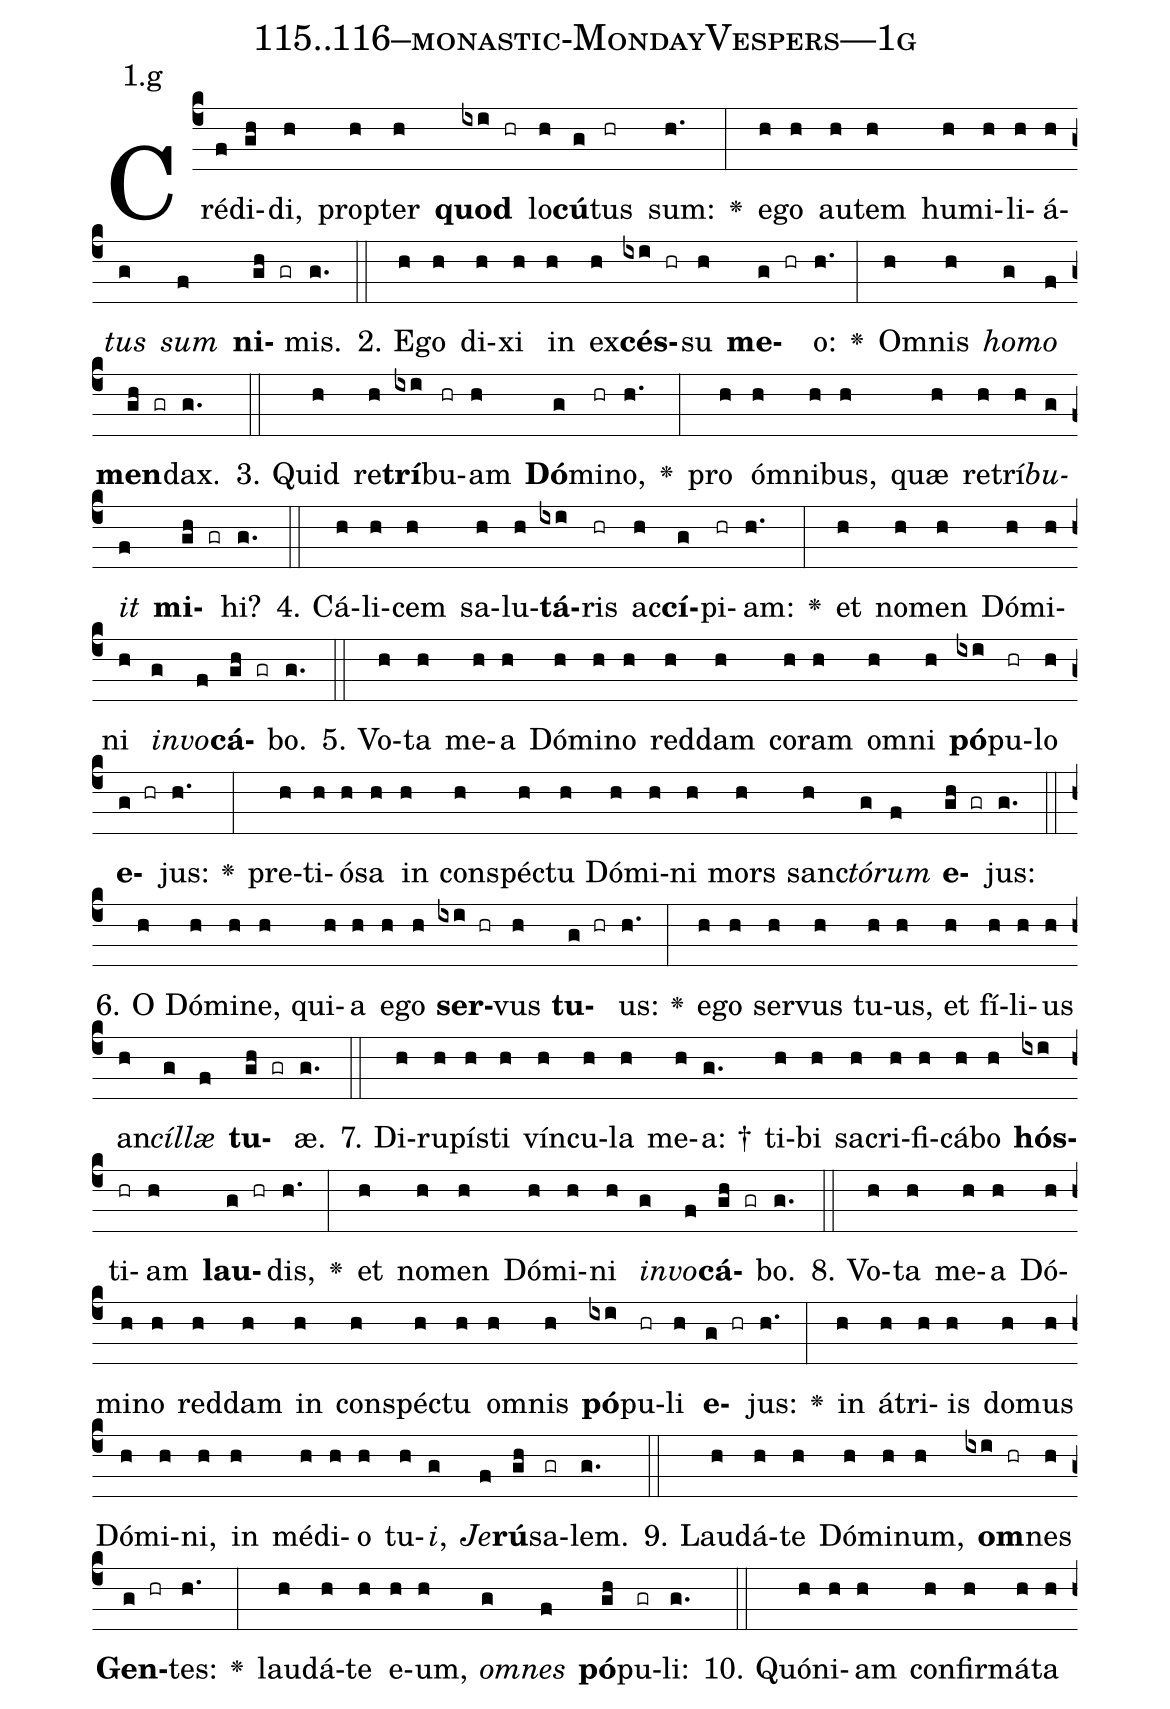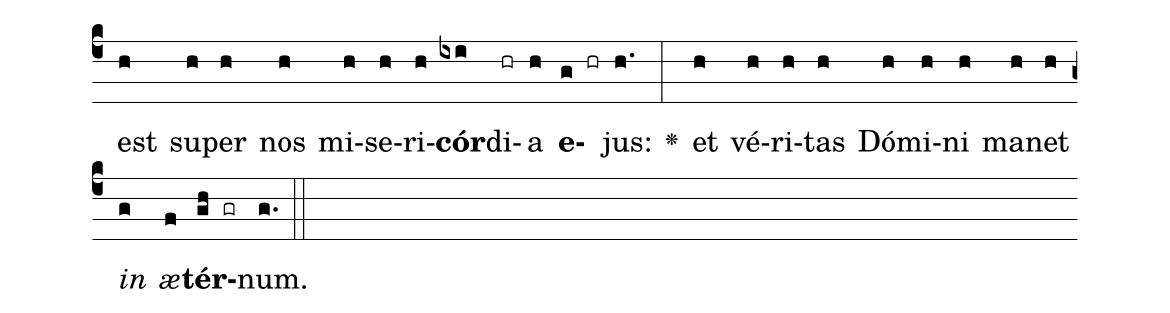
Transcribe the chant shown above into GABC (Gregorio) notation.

name: 115..116--monastic-MondayVespers---1g;
annotation: 1.g;
%%
(c4)Cré(f)di(gh)di,(h) prop(h)ter(h) <b>quod</b>(ixi hr) lo(h)<b>cú</b>(g)tus(hr) sum:(h.) <v>\greheightstar</v>(:) e(h)go(h) au(h)tem(h) hu(h)mi(h)li(h)á(h)<i>tus</i>(g) <i>sum</i>(f) <b>ni</b>(gh gr)mis.(g.) (::)
2. E(h)go(h) di(h)xi(h) in(h) ex(h)<b>cés</b>(ixi hr)su(h) <b>me</b>(g hr)o:(h.) <v>\greheightstar</v>(:) Om(h)nis(h) <i>ho</i>(g)<i>mo</i>(f) <b>men</b>(gh gr)dax.(g.) (::)
3. Quid(h) re(h)<b>trí</b>(ixi)bu(hr)am(h) <b>Dó</b>(g)mi(hr)no,(h.) <v>\greheightstar</v>(:) pro(h) óm(h)ni(h)bus,(h) quæ(h) re(h)trí(h)<i>bu</i>(g)<i>it</i>(f) <b>mi</b>(gh gr)hi?(g.) (::)
4. Cá(h)li(h)cem(h) sa(h)lu(h)<b>tá</b>(ixi)ris(hr) ac(h)<b>cí</b>(g)pi(hr)am:(h.) <v>\greheightstar</v>(:) et(h) no(h)men(h) Dó(h)mi(h)ni(h) <i>in</i>(g)<i>vo</i>(f)<b>cá</b>(gh gr)bo.(g.) (::)
5. Vo(h)ta(h) me(h)a(h) Dó(h)mi(h)no(h) red(h)dam(h) co(h)ram(h) om(h)ni(h) <b>pó</b>(ixi)pu(hr)lo(h) <b>e</b>(g hr)jus:(h.) <v>\greheightstar</v>(:) pre(h)ti(h)ó(h)sa(h) in(h) con(h)spéc(h)tu(h) Dó(h)mi(h)ni(h) mors(h) sanc(h)<i>tó</i>(g)<i>rum</i>(f) <b>e</b>(gh gr)jus:(g.) (::)
6. O(h) Dó(h)mi(h)ne,(h) qui(h)a(h) e(h)go(h) <b>ser</b>(ixi hr)vus(h) <b>tu</b>(g hr)us:(h.) <v>\greheightstar</v>(:) e(h)go(h) ser(h)vus(h) tu(h)us,(h) et(h) fí(h)li(h)us(h) an(h)<i>cíl</i>(g)<i>læ</i>(f) <b>tu</b>(gh gr)æ.(g.) (::)
7. Di(h)ru(h)pís(h)ti(h) vín(h)cu(h)la(h) me(h)a: †(g.) ti(h)bi(h) sa(h)cri(h)fi(h)cá(h)bo(h) <b>hós</b>(ixi)ti(hr)am(h) <b>lau</b>(g hr)dis,(h.) <v>\greheightstar</v>(:) et(h) no(h)men(h) Dó(h)mi(h)ni(h) <i>in</i>(g)<i>vo</i>(f)<b>cá</b>(gh gr)bo.(g.) (::)
8. Vo(h)ta(h) me(h)a(h) Dó(h)mi(h)no(h) red(h)dam(h) in(h) con(h)spéc(h)tu(h) om(h)nis(h) <b>pó</b>(ixi)pu(hr)li(h) <b>e</b>(g hr)jus:(h.) <v>\greheightstar</v>(:) in(h) á(h)tri(h)is(h) do(h)mus(h) Dó(h)mi(h)ni,(h) in(h) mé(h)di(h)o(h) tu(h)<i>i</i>,(g) <i>Je</i>(f)<b>rú</b>(gh)sa(gr)lem.(g.) (::)
9. Lau(h)dá(h)te(h) Dó(h)mi(h)num,(h) <b>om</b>(ixi hr)nes(h) <b>Gen</b>(g hr)tes:(h.) <v>\greheightstar</v>(:) lau(h)dá(h)te(h) e(h)um,(h) <i>om</i>(g)<i>nes</i>(f) <b>pó</b>(gh)pu(gr)li:(g.) (::)
10. Quón(h)i(h)am(h) con(h)fir(h)má(h)ta(h) est(h) su(h)per(h) nos(h) mi(h)se(h)ri(h)<b>cór</b>(ixi)di(hr)a(h) <b>e</b>(g hr)jus:(h.) <v>\greheightstar</v>(:) et(h) vé(h)ri(h)tas(h) Dó(h)mi(h)ni(h) ma(h)net(h) <i>in</i>(g) <i>æ</i>(f)<b>tér</b>(gh gr)num.(g.) (::)
